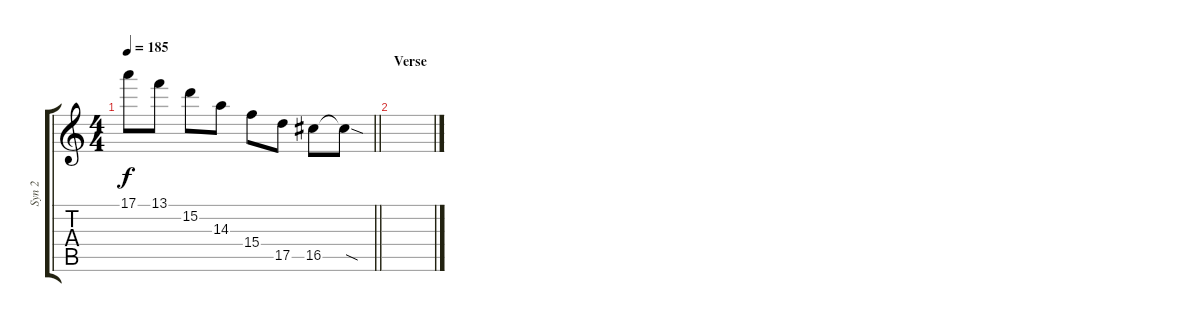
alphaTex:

\track ("Syn 2" "Syn 2") {instrument distortionguitar}
\staff {score tabs}
\tuning (E4 B3 G3 D3 A2 D2) {hide}
\ts (4 4)
\tempo 185
\clef g2
\barLineRight lightlight
\ks c
17.1.8{dy f} 13.1.8 15.2.8 14.3.8 15.4.8 17.5.8 16.5.8 16.5{sod t}.8 |
\section ("" "Verse")
